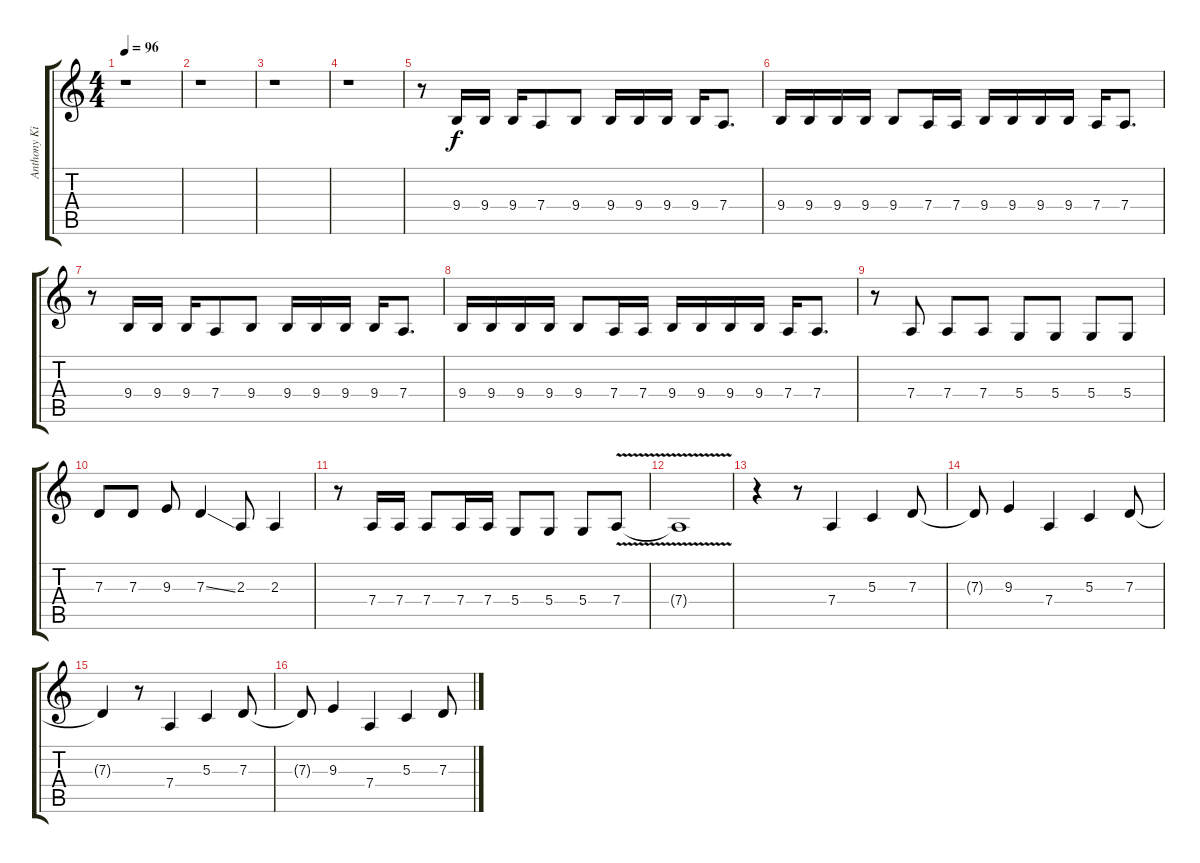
\track ("Anthony Kieds" "Anthony Ki") {mute instrument violin}
\staff {score tabs}
\tuning (E4 B3 G3 D3 A2 E2) {hide}
\ts (4 4)
\tempo 96
\clef g2
\ks c
r.1{dy f} |
r.1 |
r.1 |
r.1 |
r.8 9.4.16 9.4.16 9.4.16 7.4.8 9.4.8 9.4.16 9.4.16 9.4.16 9.4.16 7.4.8{d} |
9.4.16 9.4.16 9.4.16 9.4.16 9.4.8 7.4.16 7.4.16 9.4.16 9.4.16 9.4.16 9.4.16 7.4.16 7.4.8{d} |
r.8 9.4.16 9.4.16 9.4.16 7.4.8 9.4.8 9.4.16 9.4.16 9.4.16 9.4.16 7.4.8{d} |
9.4.16 9.4.16 9.4.16 9.4.16 9.4.8 7.4.16 7.4.16 9.4.16 9.4.16 9.4.16 9.4.16 7.4.16 7.4.8{d} |
r.8 7.4.8 7.4.8 7.4.8 5.4.8 5.4.8 5.4.8 5.4.8 |
7.3.8 7.3.8 9.3.8 7.3{ss}.4 2.3.8 2.3.4 |
r.8 7.4.16 7.4.16 7.4.8 7.4.16 7.4.16 5.4.8 5.4.8 5.4.8 7.4{v}.8 |
7.4{t}.1 |
r.4 r.8 7.4.4 5.3.4 7.3.8 |
7.3{t}.8 9.3.4 7.4.4 5.3.4 7.3.8 |
7.3{t}.4 r.8 7.4.4 5.3.4 7.3.8 |
7.3{t}.8 9.3.4 7.4.4 5.3.4 7.3.8
